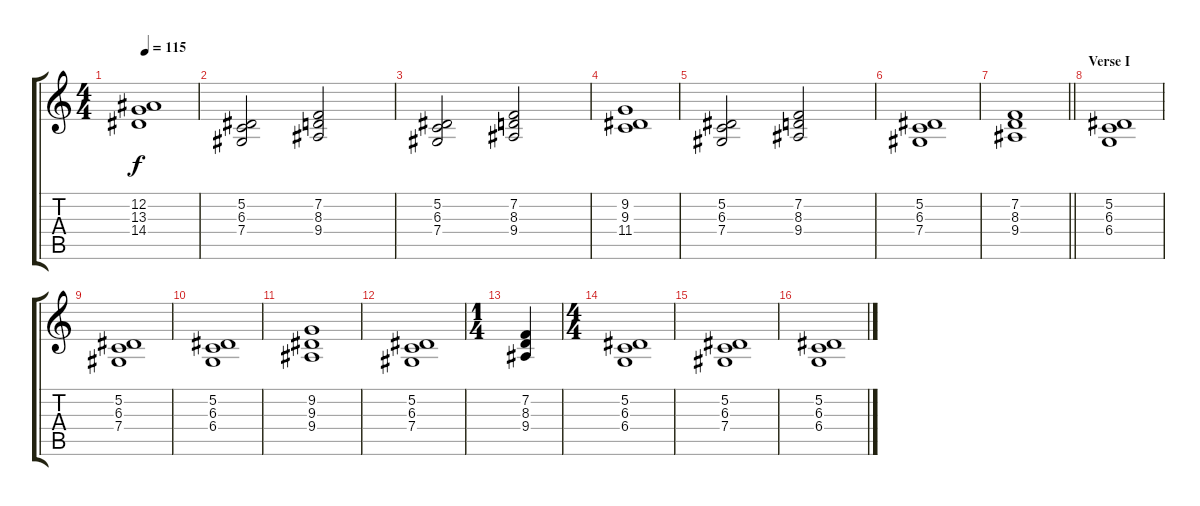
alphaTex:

\track "" {instrument stringensemble1}
\staff {score tabs}
\tuning (Eb4 Bb3 Gb3 Db3 Ab2 Eb2) {hide}
\ts (4 4)
\tempo 115
\clef g2
\ks c
(12.2 13.3 14.4).1{dy f} |
(5.2 6.3 7.4).2 (7.2 8.3 9.4).2 |
(5.2 6.3 7.4).2 (7.2 8.3 9.4).2 |
(9.2 9.3 11.4).1 |
(5.2 6.3 7.4).2 (7.2 8.3 9.4).2 |
(5.2 6.3 7.4).1 |
\barLineRight lightlight
(7.2 8.3 9.4).1 |
\section ("" "Verse I")
(5.2 6.3 6.4).1 |
(5.2 6.3 7.4).1 |
(5.2 6.3 6.4).1 |
(9.2 9.3 9.4).1 |
(5.2 6.3 7.4).1 |
\ts (1 4)
(7.2 8.3 9.4).4 |
\ts (4 4)
(5.2 6.3 6.4).1 |
(5.2 6.3 7.4).1 |
(5.2 6.3 6.4).1
